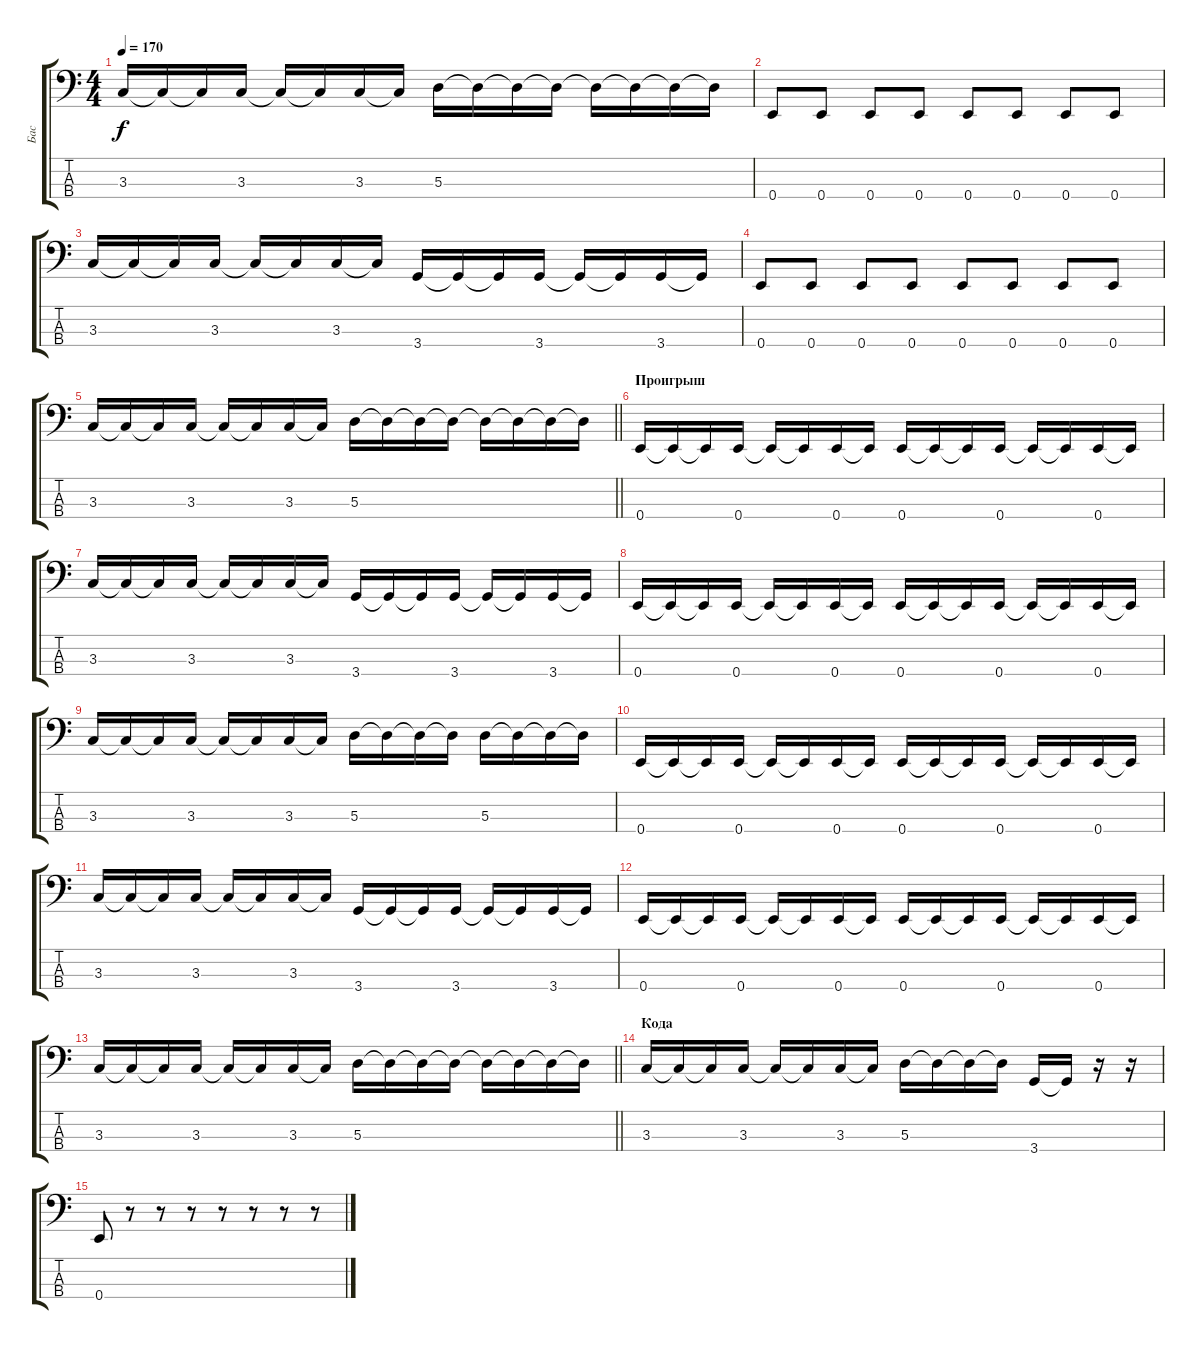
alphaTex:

\track ("Бас" "Бас") {instrument electricbasspick}
\staff {score tabs}
\tuning (G2 D2 A1 E1) {hide}
\ts (4 4)
\tempo 170
\clef f4
\ks c
3.3.16{dy f} 3.3{t}.16 3.3{t}.16 3.3.16 3.3{t}.16 3.3{t}.16 3.3.16 3.3{t}.16 5.3.16 5.3{t}.16 5.3{t}.16 5.3{t}.16 5.3{t}.16 5.3{t}.16 5.3{t}.16 5.3{t}.16 |
0.4.8 0.4.8 0.4.8 0.4.8 0.4.8 0.4.8 0.4.8 0.4.8 |
3.3.16 3.3{t}.16 3.3{t}.16 3.3.16 3.3{t}.16 3.3{t}.16 3.3.16 3.3{t}.16 3.4.16 3.4{t}.16 3.4{t}.16 3.4.16 3.4{t}.16 3.4{t}.16 3.4.16 3.4{t}.16 |
0.4.8 0.4.8 0.4.8 0.4.8 0.4.8 0.4.8 0.4.8 0.4.8 |
\barLineRight lightlight
3.3.16 3.3{t}.16 3.3{t}.16 3.3.16 3.3{t}.16 3.3{t}.16 3.3.16 3.3{t}.16 5.3.16 5.3{t}.16 5.3{t}.16 5.3{t}.16 5.3{t}.16 5.3{t}.16 5.3{t}.16 5.3{t}.16 |
\section ("" "Проигрыш")
0.4.16 0.4{t}.16 0.4{t}.16 0.4.16 0.4{t}.16 0.4{t}.16 0.4.16 0.4{t}.16 0.4.16 0.4{t}.16 0.4{t}.16 0.4.16 0.4{t}.16 0.4{t}.16 0.4.16 0.4{t}.16 |
3.3.16 3.3{t}.16 3.3{t}.16 3.3.16 3.3{t}.16 3.3{t}.16 3.3.16 3.3{t}.16 3.4.16 3.4{t}.16 3.4{t}.16 3.4.16 3.4{t}.16 3.4{t}.16 3.4.16 3.4{t}.16 |
0.4.16 0.4{t}.16 0.4{t}.16 0.4.16 0.4{t}.16 0.4{t}.16 0.4.16 0.4{t}.16 0.4.16 0.4{t}.16 0.4{t}.16 0.4.16 0.4{t}.16 0.4{t}.16 0.4.16 0.4{t}.16 |
3.3.16 3.3{t}.16 3.3{t}.16 3.3.16 3.3{t}.16 3.3{t}.16 3.3.16 3.3{t}.16 5.3.16 5.3{t}.16 5.3{t}.16 5.3{t}.16 5.3.16 5.3{t}.16 5.3{t}.16 5.3{t}.16 |
0.4.16 0.4{t}.16 0.4{t}.16 0.4.16 0.4{t}.16 0.4{t}.16 0.4.16 0.4{t}.16 0.4.16 0.4{t}.16 0.4{t}.16 0.4.16 0.4{t}.16 0.4{t}.16 0.4.16 0.4{t}.16 |
3.3.16 3.3{t}.16 3.3{t}.16 3.3.16 3.3{t}.16 3.3{t}.16 3.3.16 3.3{t}.16 3.4.16 3.4{t}.16 3.4{t}.16 3.4.16 3.4{t}.16 3.4{t}.16 3.4.16 3.4{t}.16 |
0.4.16 0.4{t}.16 0.4{t}.16 0.4.16 0.4{t}.16 0.4{t}.16 0.4.16 0.4{t}.16 0.4.16 0.4{t}.16 0.4{t}.16 0.4.16 0.4{t}.16 0.4{t}.16 0.4.16 0.4{t}.16 |
\barLineRight lightlight
3.3.16 3.3{t}.16 3.3{t}.16 3.3.16 3.3{t}.16 3.3{t}.16 3.3.16 3.3{t}.16 5.3.16 5.3{t}.16 5.3{t}.16 5.3{t}.16 5.3{t}.16 5.3{t}.16 5.3{t}.16 5.3{t}.16 |
\section ("" "Кода")
3.3.16 3.3{t}.16 3.3{t}.16 3.3.16 3.3{t}.16 3.3{t}.16 3.3.16 3.3{t}.16 5.3.16 5.3{t}.16 5.3{t}.16 5.3{t}.16 3.4.16 3.4{t}.16 r.16 r.16 |
0.4.8 r.8 r.8 r.8 r.8 r.8 r.8 r.8
